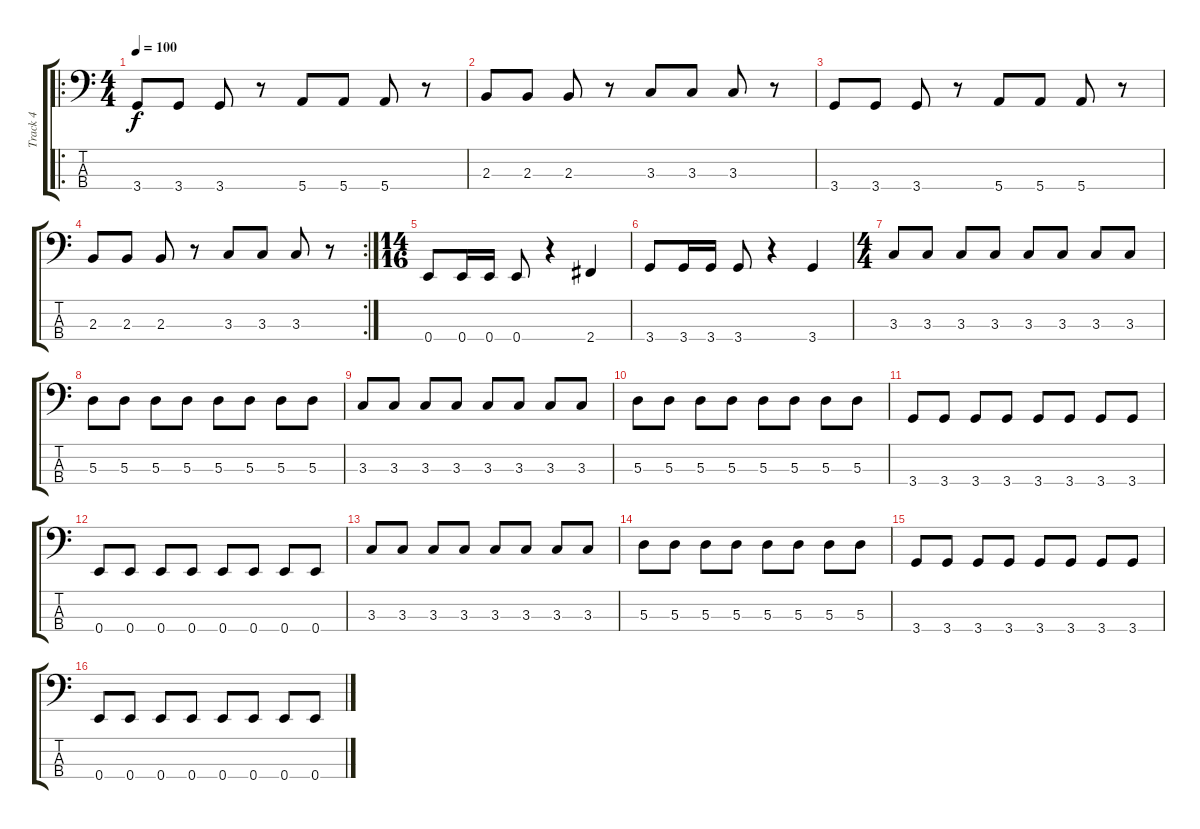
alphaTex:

\track ("Track 4" "Track 4") {instrument electricbasspick}
\staff {score tabs}
\tuning (G2 D2 A1 E1) {hide}
\ro
\ts (4 4)
\tempo 100
\clef f4
\ks c
3.4.8{dy f} 3.4.8 3.4.8 r.8 5.4.8 5.4.8 5.4.8 r.8 |
2.3.8 2.3.8 2.3.8 r.8 3.3.8 3.3.8 3.3.8 r.8 |
3.4.8 3.4.8 3.4.8 r.8 5.4.8 5.4.8 5.4.8 r.8 |
\rc 2
2.3.8 2.3.8 2.3.8 r.8 3.3.8 3.3.8 3.3.8 r.8 |
\ts (14 16)
0.4.8 0.4.16 0.4.16 0.4.8 r.4 2.4.4 |
3.4.8 3.4.16 3.4.16 3.4.8 r.4 3.4.4 |
\ts (4 4)
3.3.8 3.3.8 3.3.8 3.3.8 3.3.8 3.3.8 3.3.8 3.3.8 |
5.3.8 5.3.8 5.3.8 5.3.8 5.3.8 5.3.8 5.3.8 5.3.8 |
3.3.8 3.3.8 3.3.8 3.3.8 3.3.8 3.3.8 3.3.8 3.3.8 |
5.3.8 5.3.8 5.3.8 5.3.8 5.3.8 5.3.8 5.3.8 5.3.8 |
3.4.8 3.4.8 3.4.8 3.4.8 3.4.8 3.4.8 3.4.8 3.4.8 |
0.4.8 0.4.8 0.4.8 0.4.8 0.4.8 0.4.8 0.4.8 0.4.8 |
3.3.8 3.3.8 3.3.8 3.3.8 3.3.8 3.3.8 3.3.8 3.3.8 |
5.3.8 5.3.8 5.3.8 5.3.8 5.3.8 5.3.8 5.3.8 5.3.8 |
3.4.8 3.4.8 3.4.8 3.4.8 3.4.8 3.4.8 3.4.8 3.4.8 |
0.4.8 0.4.8 0.4.8 0.4.8 0.4.8 0.4.8 0.4.8 0.4.8
